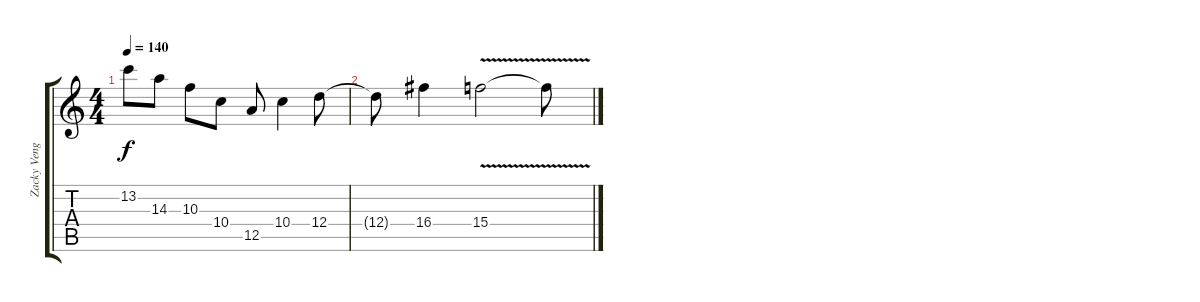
\track ("Zacky Vengeance" "Zacky Veng") {instrument distortionguitar}
\staff {score tabs}
\tuning (E4 B3 G3 D3 A2 D2) {hide}
\ts (4 4)
\tempo 140
\clef g2
\ks c
13.2.8{dy f} 14.3.8 10.3.8 10.4.8 12.5.8 10.4.4 12.4.8 |
12.4{t}.8 16.4.4 15.4{v}.2 15.4{t}.8
